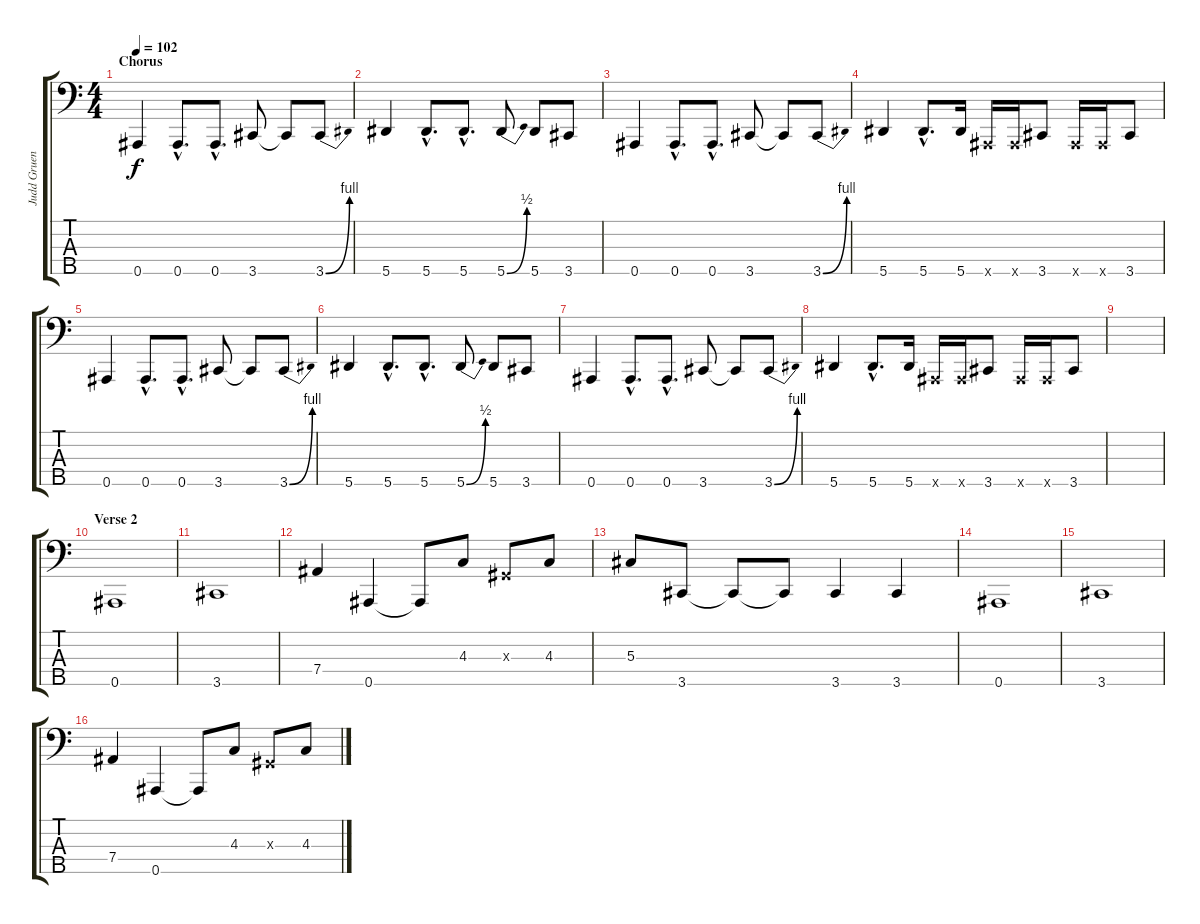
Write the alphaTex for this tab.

\track ("Judd Gruenbaum (Volume Effect)" "Judd Gruen") {instrument electricbasspick}
\staff {score tabs}
\tuning (Gb2 Db2 Ab1 Eb1 Bb0) {hide}
\ts (4 4)
\section ("" "Chorus")
\tempo 102
\clef f4
\ks c
0.5.4{dy f} 0.5{hac}.8{d} 0.5{hac}.8{d} 3.5.8 3.5{t}.8 3.5{be (bend 0 0 60 4)}.8 |
5.5.4 5.5{hac}.8{d} 5.5{hac}.8{d} 5.5{be (bend 0 0 60 2)}.8 5.5.8 3.5.8 |
0.5.4 0.5{hac}.8{d} 0.5{hac}.8{d} 3.5.8 3.5{t}.8 3.5{be (bend 0 0 60 4)}.8 |
5.5.4 5.5{hac}.8{d} 5.5.16 0.5{x}.16 0.5{x}.16 3.5.8 0.5{x}.16 0.5{x}.16 3.5.8 |
0.5.4 0.5{hac}.8{d} 0.5{hac}.8{d} 3.5.8 3.5{t}.8 3.5{be (bend 0 0 60 4)}.8 |
5.5.4 5.5{hac}.8{d} 5.5{hac}.8{d} 5.5{be (bend 0 0 60 2)}.8 5.5.8 3.5.8 |
0.5.4 0.5{hac}.8{d} 0.5{hac}.8{d} 3.5.8 3.5{t}.8 3.5{be (bend 0 0 60 4)}.8 |
5.5.4 5.5{hac}.8{d} 5.5.16 0.5{x}.16 0.5{x}.16 3.5.8 0.5{x}.16 0.5{x}.16 3.5.8 |
|
\section ("" "Verse 2")
0.5.1 |
3.5.1 |
7.4.4 0.5.4 0.5{t}.8 4.3.8 0.3{x}.8 4.3.8 |
5.3.8 3.5.8 3.5{t}.8 3.5{t}.8 3.5.4 3.5.4 |
0.5.1 |
3.5.1 |
7.4.4 0.5.4 0.5{t}.8 4.3.8 0.3{x}.8 4.3.8
